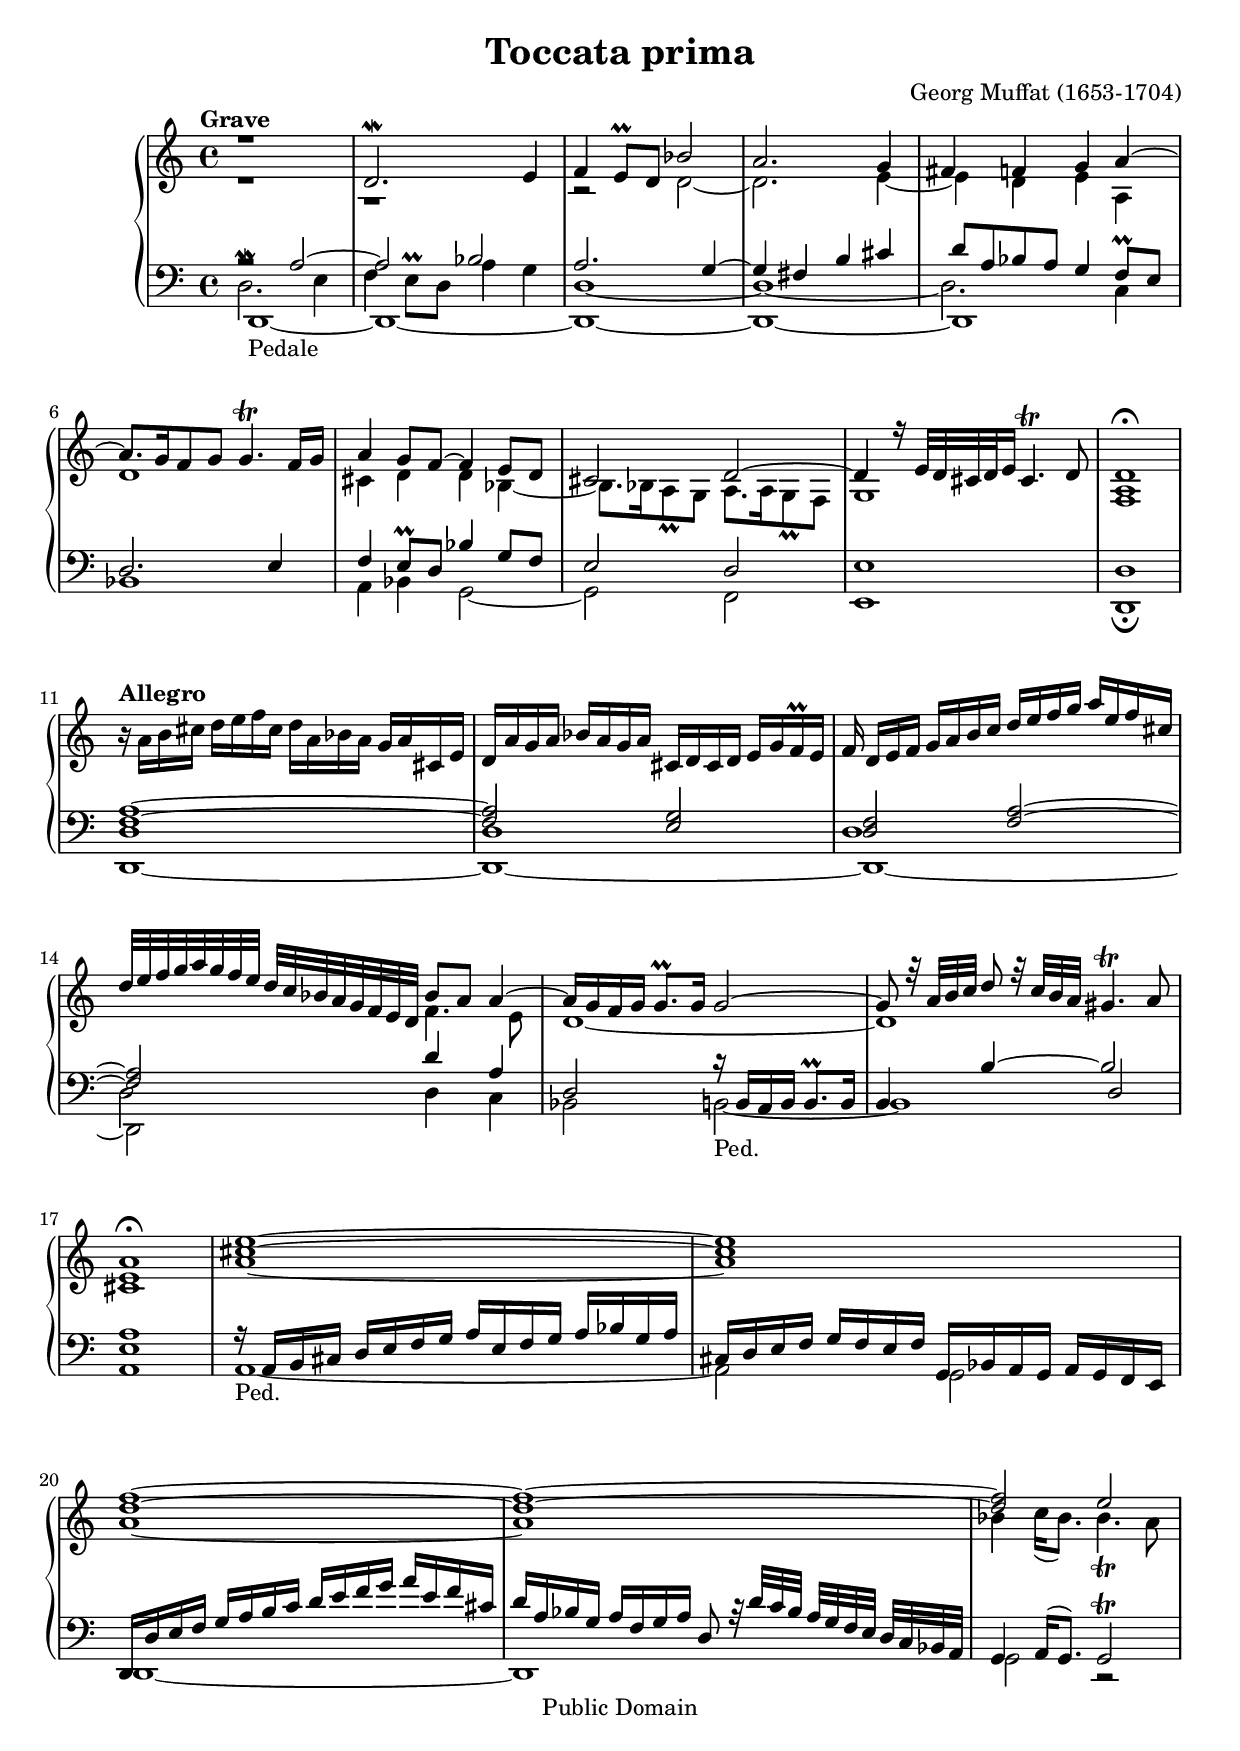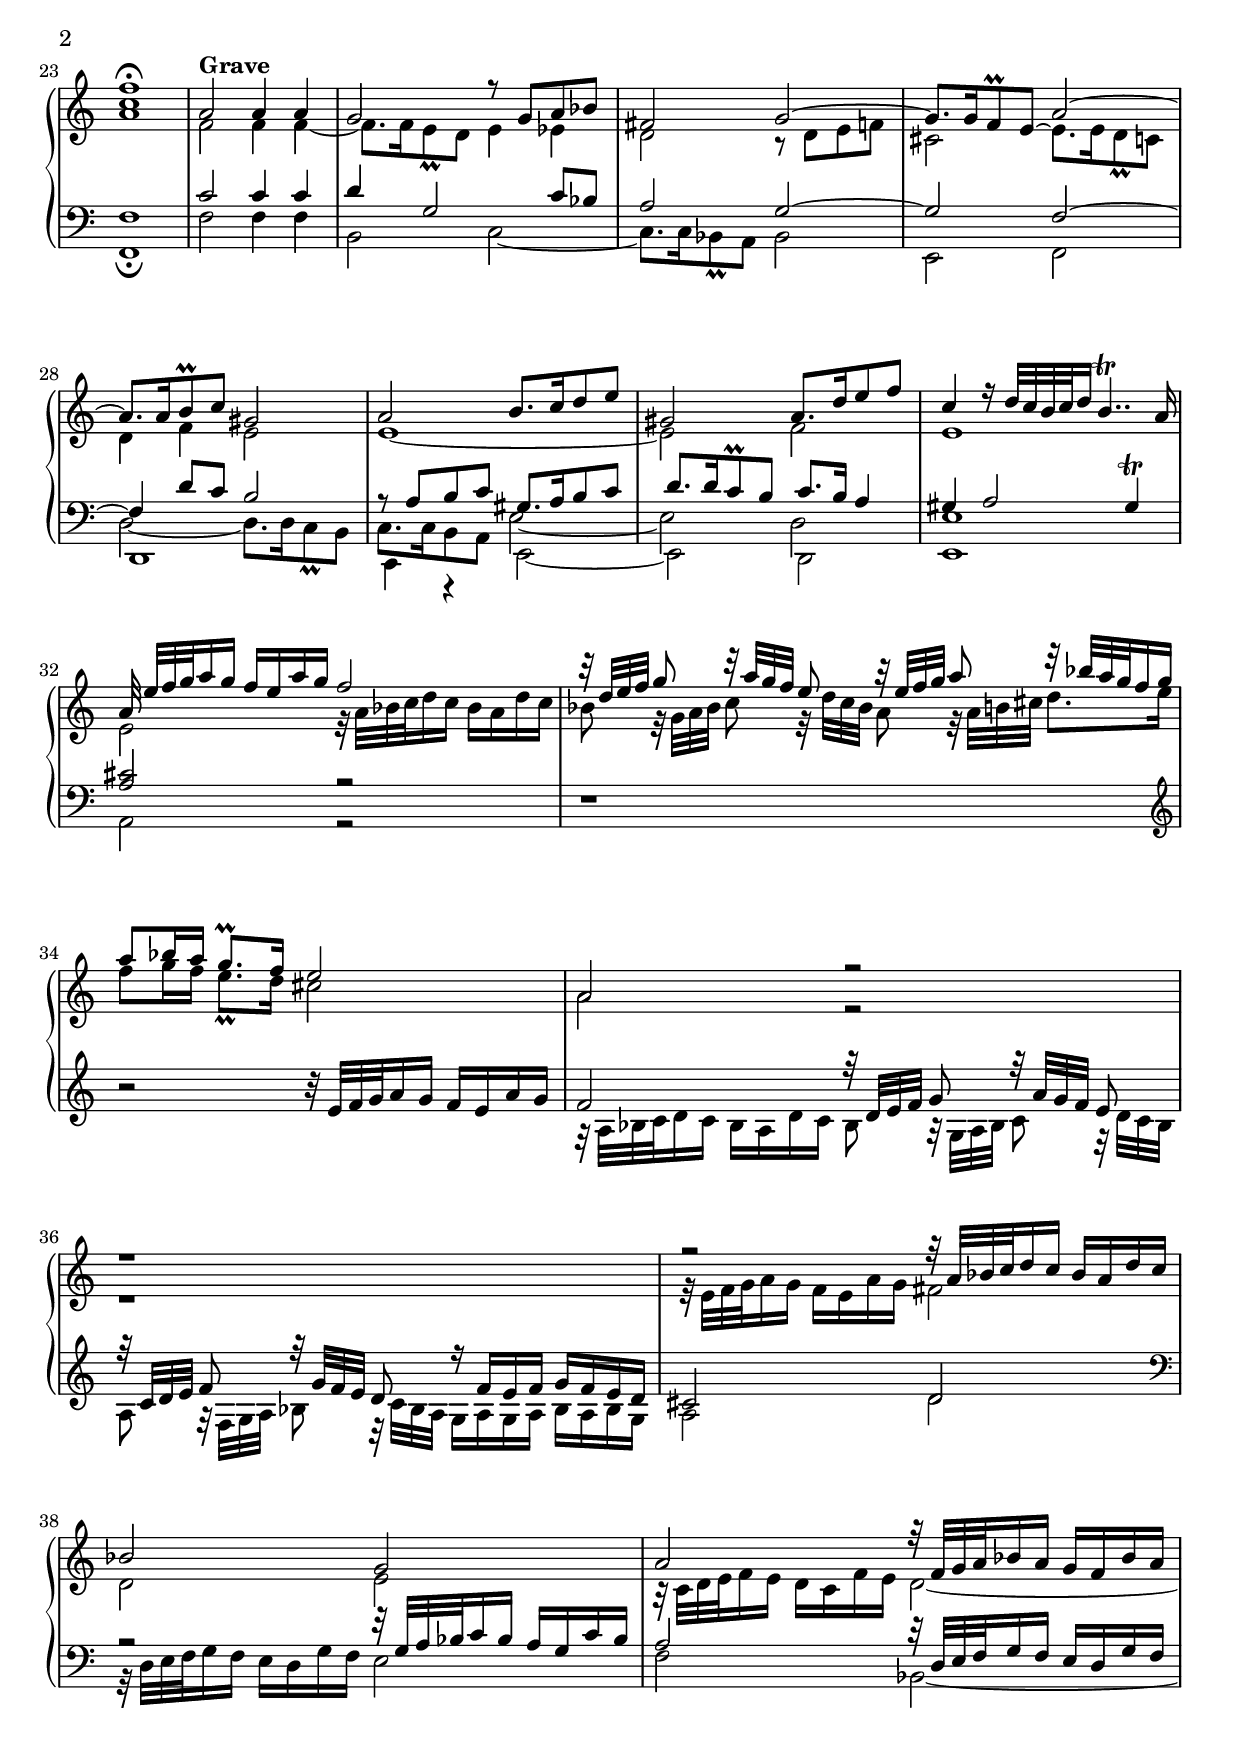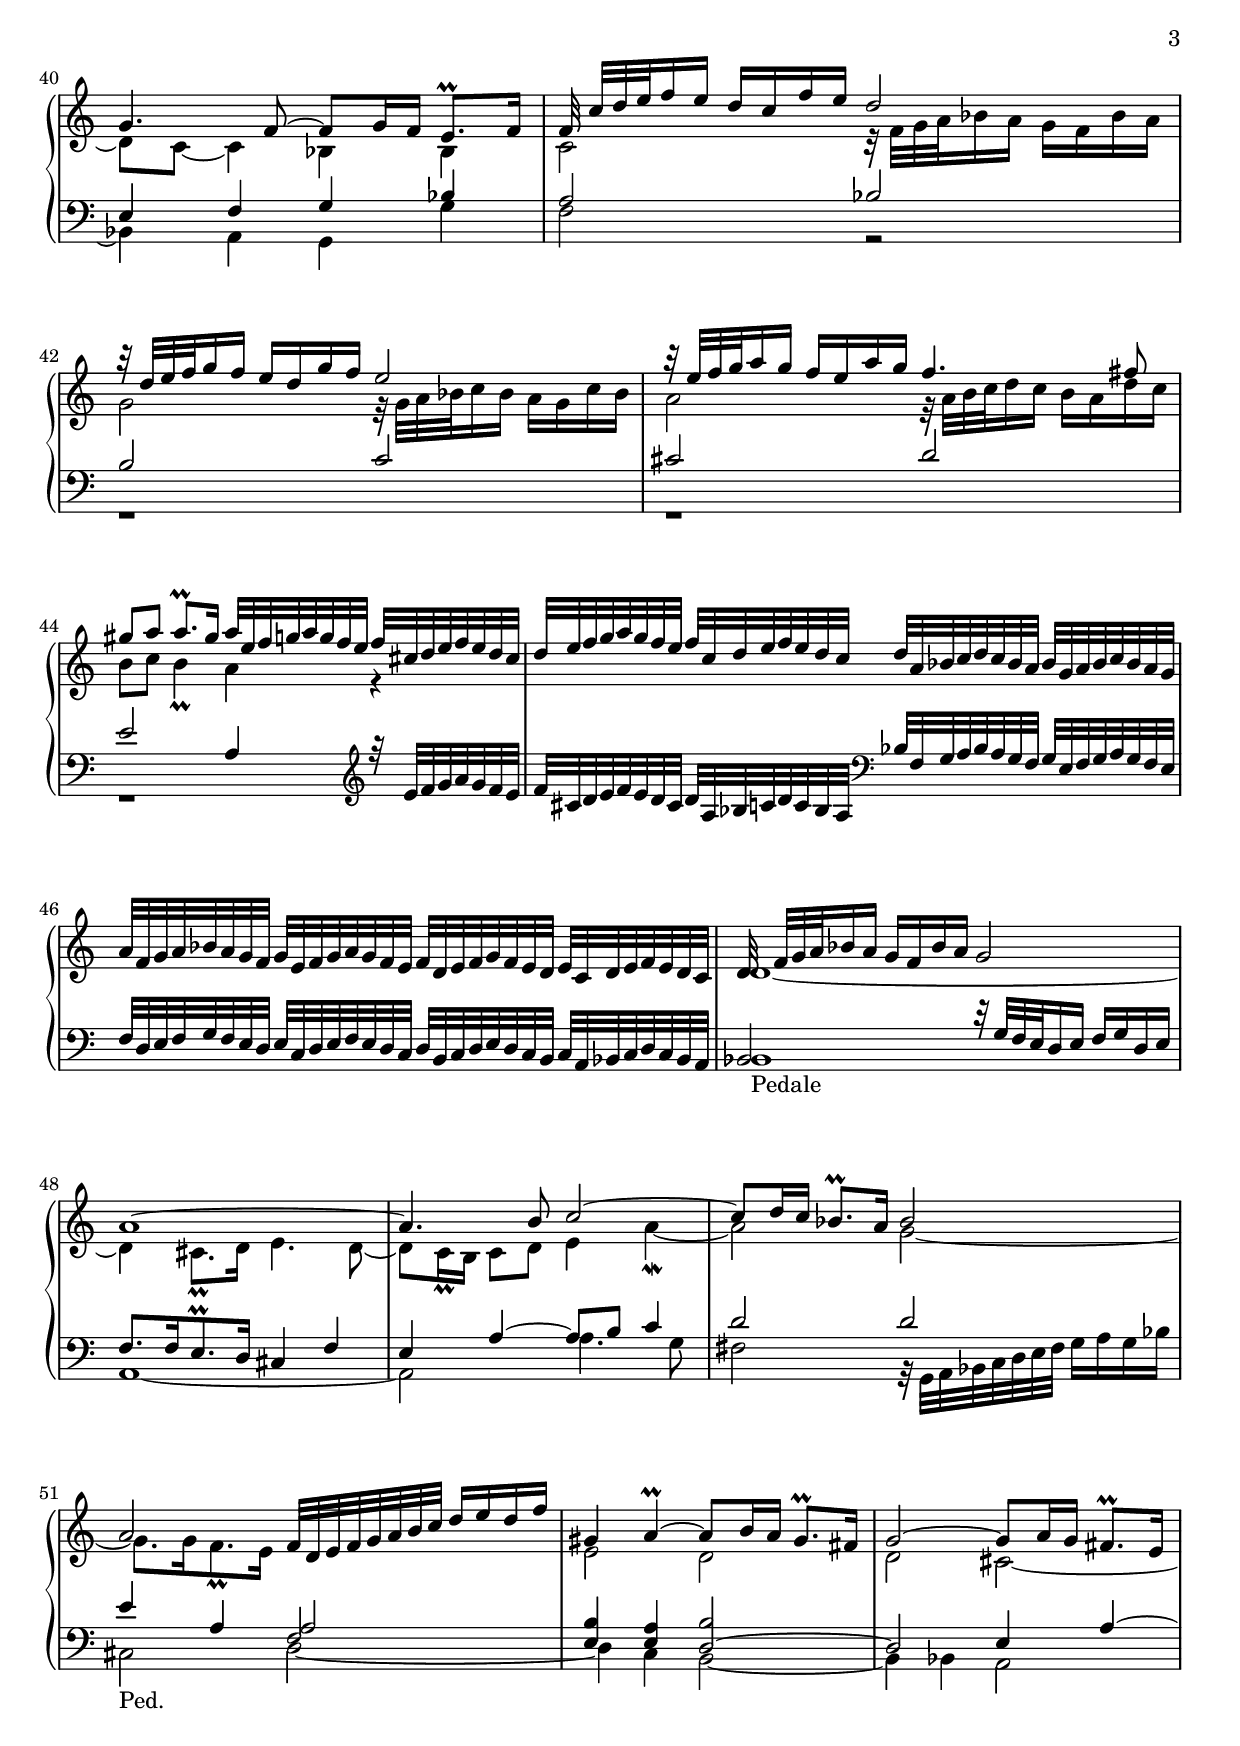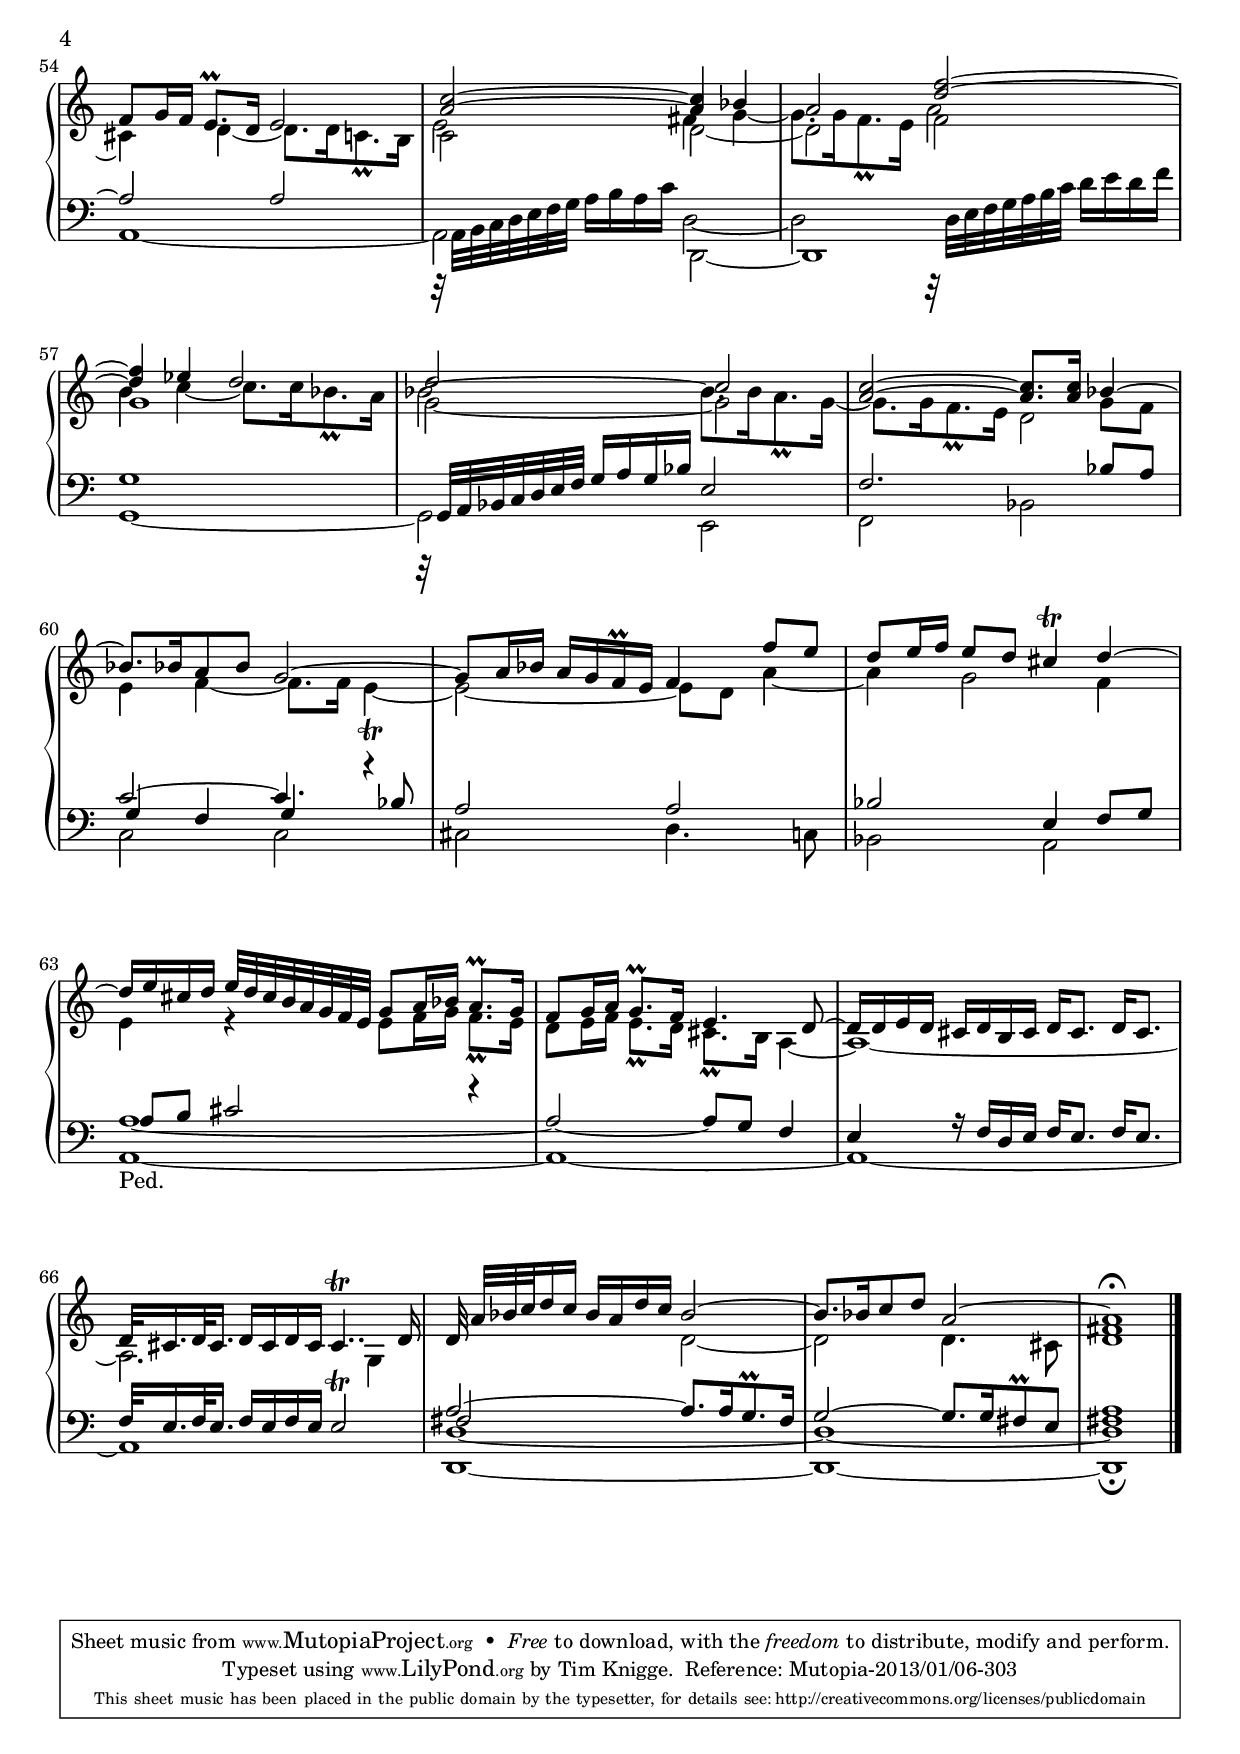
\version "2.16.1"
\include "nederlands.ly"
\header {
  title = "Toccata prima"
  composer = "Georg Muffat (1653-1704)"
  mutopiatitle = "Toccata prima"
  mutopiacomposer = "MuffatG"
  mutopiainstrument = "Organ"
  date = "1690"
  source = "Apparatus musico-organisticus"
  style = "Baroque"
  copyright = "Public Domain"
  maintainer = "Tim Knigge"
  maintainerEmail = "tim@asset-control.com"
  
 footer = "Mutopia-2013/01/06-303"
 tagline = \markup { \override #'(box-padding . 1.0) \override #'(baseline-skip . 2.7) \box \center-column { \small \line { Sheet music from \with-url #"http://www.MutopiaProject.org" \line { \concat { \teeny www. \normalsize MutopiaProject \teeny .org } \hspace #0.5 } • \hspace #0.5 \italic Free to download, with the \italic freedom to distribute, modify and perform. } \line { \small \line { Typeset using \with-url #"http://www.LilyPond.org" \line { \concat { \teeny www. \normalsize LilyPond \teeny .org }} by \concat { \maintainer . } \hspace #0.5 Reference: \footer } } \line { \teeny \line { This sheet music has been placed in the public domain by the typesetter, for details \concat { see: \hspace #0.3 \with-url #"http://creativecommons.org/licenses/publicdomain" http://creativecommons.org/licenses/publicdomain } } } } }
}

global =  {
  \key c \major
  \time 4/4
  \skip 1*69
  \bar "|." |
}

upOne = \context Voice = "one"  \relative c' {
  \clef treble
  \voiceOne
  \set Staff.midiInstrument = "church organ"

  \tempo "Grave"
  r1 |
  d2.\mordent e4 |
  f  e8[\prall d] bes'2 |
  a2. g4 |
  fis4 f g a~ |
   a8.[ g16 f8 g] g4.\trill  f16[ g] | 		           %5
  a4  g8[ f~] f4  e8[ d] |
  cis2 d~ |
  d4 r16  e32[ d cis d e16] cis4.\trill d8 |
  d1\fermata |						   %10

  \tempo "Allegro"
  \oneVoice r16  a'[ b cis]  d[ e f cis]  d[ a bes a] \voiceOne  g[ a cis, e] |
   d[ a' g a]  bes[ a g a]  cis,[ d cis d]  e[ g f\prall e] |
  f  d[ e f]  g[ a b c]  d[ e f g]  a[ e f cis] |
   d32[ e f g a g f e]  d[ c bes a g f e d]   bes'8[ a] a4~ |
   a16[ g f g]  g8.[\prall g16] g2~ |			   %15
  g8 r32  a[ b c] d8 r32  c[ b a] gis4.\trill a8 |
  a1\fermata |
  <cis e>1~ |
  <cis e> |
  <d f>~ |						   %20
  <d f>~ |
  <d f>2 e |
  <c f>1\fermata |

  \tempo "Grave"
  a2 a4 a |
  g2 r8  g[ a bes] |					   %25
  fis2 g~ |
   g8.[ g16 f8\prall e~] \voiceTwo  e8.[ e16 d8\prall c] |
  d4 f e2 |
  e1~ |
  e2 f |						   %30
  e1 |
  e2 r32  a[ bes c d16 c]  bes[ a d c] |
  bes8 r32  g[ a bes] c8 r32  d[ c bes] a8 r32  a[ b cis]  d8.[ e16] |
   f8[ g16 f]  e8.[_\prall d16] cis2 |
  \voiceOne a2 r |					   %35
  r1 |
  r2 r32  a[ bes c d16 c]  bes[ a d c] |
  bes2 g |
  a r32  f[ g a bes16 a]  g[ f bes a] |
  g4. f8~  f[ g16 f]  e8.[\prall f16] |			   %40
  f32  c'[ d e f16 e]  d[ c f e] d2 |
  r32  d[ e f g16 f]  e[ d g f] e2 |
  r32  e[ f g a16 g]  f[ e a g] f4. fis8 |
   gis[ a]  a8.[\prall gis16]  a32[ e f g a g f e]  f[ cis d e f e d cis ] |
   d[ e f g a g f e]  f[ c d e f e d c]  d[ a bes c d c bes a]  bes[ g a bes c bes a g] | %45
   a[ f g a bes a g f]  g[ e f g a g f e]  f[ d e f g f e d]  e[ c d e f e d c] |
  d  f[ g a bes16 a]  g[ f bes a] g2 |
  a1~ |
  a4. b8 c2~ |
   c8[ d16 c]  bes8.[\prall a16] bes2 |			   %50
  a  f32[ d e f g a b c]  d16[ e d f] |
  gis,4 a4\prall~  a8[ b16 a]  gis8.[\prall fis16] |
  g2~  g8[ a16 g]  fis8.[\prall e16] |
   f8[ g16 f]  e8.[\prall d16] e2 |
  <a c>~ <a c>4 bes |					   %55
  a2 <d f>~ |
  <d f>4 es d2 |
  d c |
  <a c>~ <a c>8.[ <a c>16] bes4~ |
   bes8.[ bes16 a8 bes] g2~ |				   %60
   g8[ a16 bes]  a[ g f\prall e] f4  f'8[ e] |
   d[ e16 f]  e8[ d] cis4\trill d~ |
   d16[ e cis d]  e32[ d cis b a g f e]  g8[ a16 bes]  a8.[\prall g16] |
   f8[ g16 a]  g8.[\prall f16] e4. d8~ |
   d16[ d e d]  cis[ d b cis]  d[ cis8.]  d16[ cis8.] |	   %65
   d32[ cis16. d32 cis16.]  d16[ cis d cis] cis4..\trill d16 |
  d32  a'[ bes c d16 c]  bes[ a d c] bes2~ |
   bes8.[ bes16 c8 d] a2~ |
  a1\fermata |
}

upTwo = \context Voice = "two"  \relative c' {
  \clef treble
  \voiceTwo
  \set Staff.midiInstrument = "church organ"

  r1 |
  r |
  r2 d~ |
  d2. e4~ |
  e d e a, |						   %5
  d1 |
  cis4 d d bes~ |
   bes8.[ bes16 a8\prall g]  a8.[ a16 g8\prall f] |
  g1 |
  <f a> |						   %10
  s1 |
  s |
  s |
  s2 f'4. e8 |
  d1~ |							   %15
  d |
  <cis e> |
  a'~ |
  a |
  a~ |							   %20
  a |
  bes4  c16[(  bes8.)] bes4._\trill a8 |
  a1 |
  f2 f4 f~|
   f8.[ f16 e8\prall d] e4 es |				   %25
  d2 r8  d[ e f] |
  cis2 \voiceOne a'~ |
   a8.[ a16 b8\prall c] gis2 |
  a  b8.[ c16 d8 e] |
  gis,2  a8.[ d16 e8 f] |				   %30
  c4 r16  d32[ c b c d16] b4..\trill a16 |
  a32  e'32[ f g a16 g]  f[ e a g] f2 |
  r32  d[ e f] g8 r32  a[ g f] e8 r32  e[ f g] a8 r32  bes[ a g f16 g] |
   a8[ bes16 a]  g8.[\prall f16] e2 |
  \voiceTwo a, r |				   %35
  r1 |
  r32  e[ f g a16 g]  f[ e a g] fis2 |
  d e |
  r32  c[ d e f16 e]  d[ c f e] d2~ |
   d8[ c~] c4 bes bes |					   %40
  c2 r32  f[ g a bes16 a]  g[ f bes a] |
  g2 r32  g[ a bes c16 bes]  a[ g c bes] |
  a2 r32  a[ b c d16 c]  b[ a d c] |
   b8[ c] b4_\prall a r |
  s1 |							   %45
  s |
  d,1~ |
  d4  cis8.[\prall d16] e4. d8~ |
   d[ c16\prall b]  c8[ d] e4 a\mordent~ |
  a2 g~ |						   %50
   g8.[ g16 f8.\prall e16] \change Staff = bass \voiceThree a,2 |
  \change Staff = treble \voiceFour e' d |
  d cis~ |
  cis4 d~  d8.[ d16 c8.\prall b16] |
  e2 fis4 g~ |						   %55
   g8.[ g16 f8.\prall e16] a2 |
  b4 c~  c8.[ c16 bes8.\prall a16] |
  \tieUp bes2~  bes8.[ bes16 a8.\prall \tieDown g16~] |
   g8.[ g16 f8.\prall e16] d2 |
  e4 f~  f8.[ f16] e4\trill~ |				   %60
  e2~  e8[ d] a'4~ |
  a g2 f4 |
  e r  e8[ f16 g]  f8.[_\prall e16] |
   d8[ e16 f]  e8.[_\prall d16]  cis8.[_\prall b16] a4~ |
  a1~ |							   %65
  a2. g4 |
  \change Staff = bass \voiceThree fis2 \change Staff = treble \voiceTwo d'~ |
  d d4. cis8 |
  <d fis>1 |
}

downOne = \context Voice = "three"  \relative c' {
  \clef bass
  \voiceOne
  \set Staff.midiInstrument = "church organ"

  r2 a~ |
  a \voiceFour a4 g |
  d1~ |
  d~ |
  d2.c4 |						   %5
  bes1 |
  a4 bes g2~ |
  g f |
  e1 |
  d_\fermata |						   %10

  d'1 |
  d |
  d |
  d2 d4 c |
  bes2 \voiceOne r16 b[ a b]  b8.[\prall b16] |	   %15
  b4 b'~ b2 |
  a1 |
  r16  a,[ b cis]  d[ e f g]  a[ e f g]  a[ bes g a] |
   cis,[ d e f]  g[ f e f]  g,[ bes a g]  a[ g f e] |
   d[ d' e f]  g[ a b c]  d[ e f g]  a[ e f cis] |		   %20
   d[ a bes g]  a[ f g a] d,8 r32  d'[ c bes]  a[ g f e]  d[ c bes a] |
  g4  a16[(  g8.)] g2\trill |
  f'1 |

  c'2 c4 c |
  d g,2  c8[ bes] |					   %25
  a2 g~ |
  g f~ |
  f4  d'8[ c] b2 |
  r8  a[ b c]  gis8.[ a16 b8 c] |
   d8.[ d16 c8\prall b]  c8.[ b16] a4 |			   %30
  gis a2 gis4\trill |
  <a cis>2 r |
  \oneVoice r1 |
  \clef treble r2 r32  e'[ f g a16 g]  f[ e a g] |
  \voiceOne f2 r32  d[ e f] g8 r32  a[ g f] e8 |			   %35
  r32  c[ d e] f8 r32  g[ f e] d8 r16  f[ e f]  g[ f e d] |
  cis2 d |
  \clef bass r2 r32  g,[ a bes c16 bes]  a[ g c bes] |
  a2 r32  d,[ e f g16 f]  e[ d g f] |
  e4 f g bes |						   %40
  a2 bes |
  b c |
  cis d |
  e a,4 \clef treble r32  e'[ f g a g f e] |
   f[ cis d e f e d cis]  d[ a bes c d c bes a] \clef bass  bes[ f g a bes a g f]  g[ e f g a g f e] |	%45
   f[ d e f g f e d]  e[ c d e f e d c]  d[ b c d e d c b]  c[ a bes c d c bes a] |
  bes2 r32  g'[ f e d16 e]  f[ g d e] |
   f8.[ f16 e8.\prall d16] cis4 f |
  e a~  a8[ b] c4 |
  d2 d |						   %50
  e4 a, f2 |
  <e b'>4 <e a> <d b'>2~ |
  d e4 a~ |
  a2 a |
  \change Staff = treble \voiceTwo c d~ |	   %55
  d f |
  g1 |
  g2~ g |
  s2 s4  g8[ f] |
  \change Staff = bass \voiceOne c2~ c4. bes8 |   %60
  a2 a |
  bes e,4  f8[ g] |
  \voiceThree a[ b] cis2 r4 |
  s1 |
  s |							   %65
  s |
  \voiceOne a2~  a8.[ a16 g8.\prall fis16] |
  g2~  g8.[ g16 fis8\prall e] |
  <fis a>1 |
}

downTwo = \context Voice = "four"  \relative c {
  \clef bass
  \voiceFour
  \set Staff.midiInstrument = "church organ"

  d2.^\mordent e4 |
  f  e8[^\prall d] \voiceOne bes'2 |
  a2. g4 ~|
  g fis b cis |
   d8[ a bes a] g4  f8[\prall e] |			   %5
  d2. e4 |
  f  e8[\prall d] bes'4  g8[ f] |
  e2 d |
  e1 |
  d |							   %10

  <f a>~ |
  <f a>2 <e g> |
  <d f> <f a>~ |
  <f a> d'4 a |
  \voiceThree d,2 s |						   %15
  s d |
  e1 |
  s |
  s |
  s |							   %20
  s |
  s |
  s |
  s |
  s |							   %25
  s |
  s |
  \voiceFour d2~  d8.[ d16 c8\prall b] |
   c8.[ c16 b8 a] e'2~ |
  e d |							   %30
  e1 |
  s |
  s |
  \clef treble s |
  \voiceFour r32  a[ bes c d16 c]  bes[ a d c] bes8 r32  g[ a bes] c8 r32  d[ c bes] |	%35
  a8 r32  f[ g a] bes8 r32  c[ bes a]  g16[ a g a]  bes[ a bes g] |
  a2 d |
  \clef bass r32  d,[ e f g16 f]  e[ d g f] e2 |
  f bes,~ |
  bes4 a g g'						   %40
  f2 r |
  r1 |
  r |
  r |
  s |							   %45
  s |
  s |
  s |
  s2 a4. g8 |
  fis2 r32  g,[ a bes c d e fis]  g16[ a g bes] |		   %50
  s1 |
  s |
  s |
  s |
  r32  a,[ b c d e f g]  a16[ b a c]  d,2~ |		   %55
  d r32  d[ e f g a b c]  d16[ e d f] |
  g,1 |
  r32 \voiceThree  g,[ a bes c d e f]  g16[ a g bes] e,2 |
  f2.  bes8[ a] |
  g4 f g r |						   %60
  s1 |
  s |
  \voiceOne \tieDown a~ |
  a2~  a8[ g] f4 |
  e r16  f[ d e]  f16[ e8.]  f16[ e8.] |			   %65
   f32[ e16. f32 e16.]  f16[ e f e] e2\trill |
  \voiceFour d1~ |
  d~ |
  d |
}

bass = \context Voice = "five"  \relative c, {
  \clef bass
  \voiceTwo
  \set Staff.midiInstrument = "church organ"

  d1_"Pedale"~ |
  d~ |
  d~ |
  d~ |
  d |							   %5
  s1 |
  s |
  s |
  s |
  s |							   %10

  d~ |
  d~ |
  d~ |
  d2 s |
  s b'_"Ped."~ |					   %15
  b1 |
  a1 |
  a_"Ped."~ |
  a2 g |
  d1~ |							   %20
  d |
  g2 r |
  f1_\fermata |

  f'2 f4 f |
  b,2 c~ |						   %25
   c8.[ c16 bes8\prall a] bes2 |
  e, f |
  d1 |
  c4 r e2~
  e d |							   %30
  e1 |
  a2 r |
  s1 |
  s |
  s |							   %35
  s |
  s |
  s |
  s |
  s |							   %40
  s |
  s |
  s |
  s |
  s |							   %45
  s |
  bes1_"Pedale" |
  a~ |
  a2 s |
  s1 |							   %50
  cis2_"Ped." d~ |
  d4 c b2~ |
  b4 bes a2 |
  a1~ |
  a2 d,~ |						   %55
  d1 |
  g~ |
  g2 e |
  f bes |
  c c |							   %60
  cis d4. c8 |
  bes2 a |
  a1_"Ped."~ |
  a~ |
  a~ |							   %65
  a |
  d,~ |
  d~ |
  d_\fermata
}

\score {
%  \context GrandStaff <<
    \context PianoStaff <<
      % \set PianoStaff.followVoice = ##t
      \context Staff = "treble" <<
        \global 
        \upOne
        \upTwo
      >>	
      \context Staff = "bass" <<
        \global 
        \downOne
        \downTwo
	\bass
      >>   
    >>
%    \context Staff = "bass" <
%      \global 
%      \bass
%    >   
%  >>
  
  \midi {
    \tempo 4 = 90
    }


  \layout {
%    line-width = 19.0\cm 
%    indent = 0
%    interscorelinefill = 5.0\pt
  }
}
